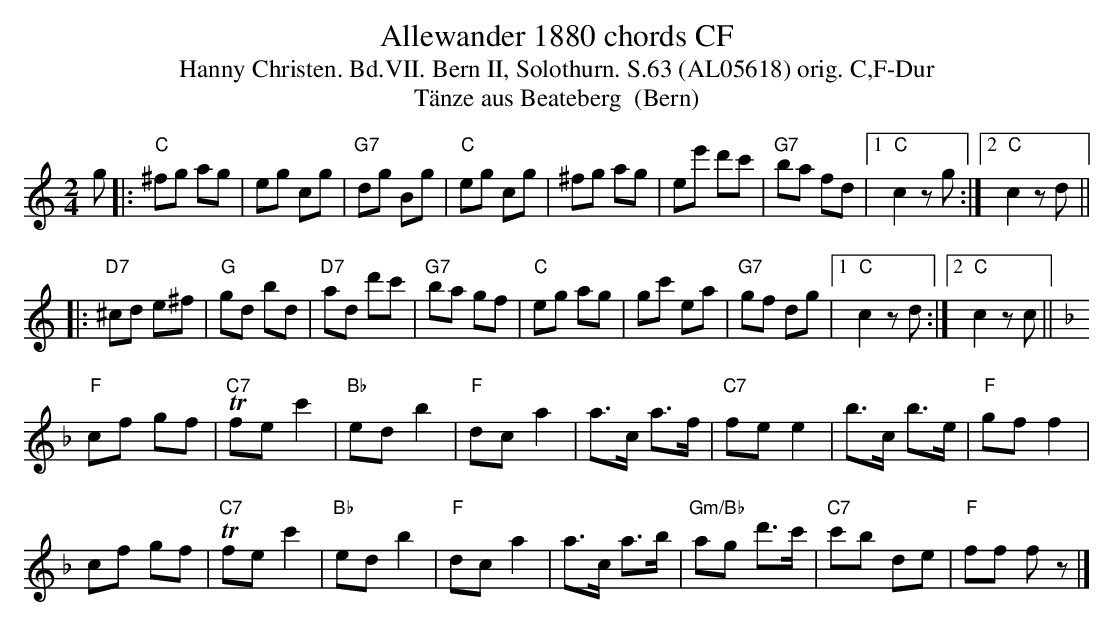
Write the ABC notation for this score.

X:1
T: Allewander 1880 chords CF
T:Hanny Christen. Bd.VII. Bern II, Solothurn. S.63 (AL05618) orig. C,F-Dur
T: T\"anze aus Beateberg  (Bern)
M:2/4
L:1/8
K:C %%MIDI gchordon
g |: "C"^fg ag | eg cg | "G7"dg Bg | "C"eg cg | ^fg ag | ee' d'c' | "G7"ba fd |1 "C"c2zg :|2 "C"c2zd ||
|: "D7"^cd e^f | "G"gd bd | "D7"ad d'c' | "G7"ba gf | "C"eg ag | gc' ea | "G7"gf dg |1 "C"c2zd :|2 "C"c2zc || [K:F]
"F"cf gf | "C7"Tfe c'2 | "Bb"ed b2 | "F"dca2 | a>c a>f | "C7"fee2 | b>c b>e | "F"gff2 |
cf gf | "C7"Tfe c'2 | "Bb"ed b2 | "F"dc a2 | a>c a>b | "Gm/Bb"ag d'>c' | "C7"c'b de | "F"ff fz |]
